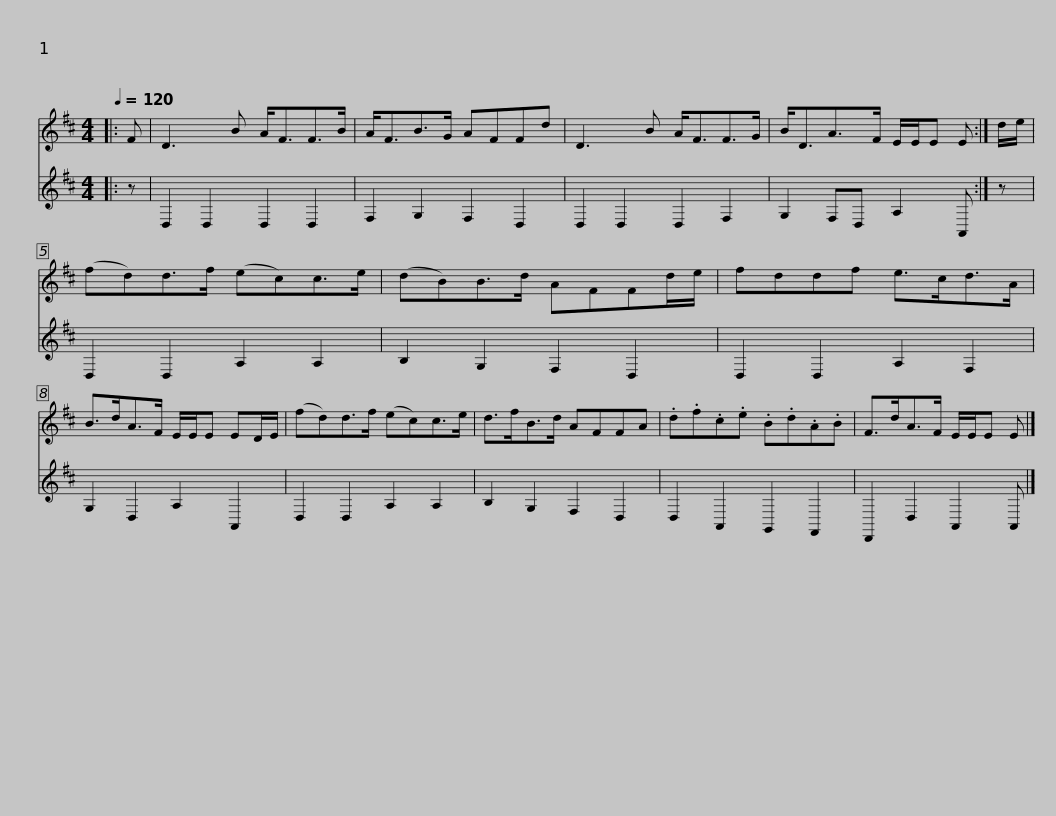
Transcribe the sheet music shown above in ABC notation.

X:1
%%score 1 2
L:1/8
Q:1/4=120
M:4/4
I:linebreak $
K:D
V:1 treble
V:2 treble
V:1
|: F | D3 B A<FF>B | A<FB>G AFFd | D3 B A<FF>G | B<DA>F E/E/E E :| %5
 d/e/ |$ (fd)d>f (ec)c>e | (dB)B>d AFFd/e/ | fddf e>cd>A | B>dA>F E/E/E ED/E/ |$ %10
 (fd)d>f (ec)c>e | d>fB>d AFFA | .d.f.c.e .B.d.A.B | F>dA>F E/E/E E |] %14
V:2
|: z | D,2 D,2 D,2 D,2 | F,2 G,2 F,2 D,2 | D,2 D,2 D,2 F,2 | G,2 F,D, A,2 A,, :| %5
 z |$ D,2 D,2 A,2 A,2 | B,2 G,2 F,2 D,2 | D,2 D,2 A,2 F,2 | G,2 D,2 A,2 A,,2 |$ %10
 D,2 D,2 A,2 A,2 | B,2 G,2 F,2 D,2 | D,2 A,,2 G,,2 F,,2 | D,,2 D,2 A,,2 A,, |] %14
